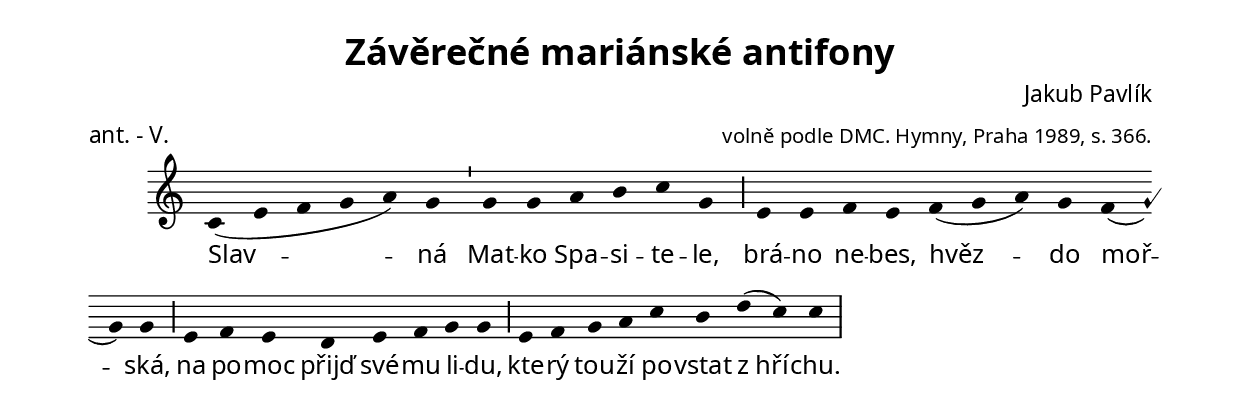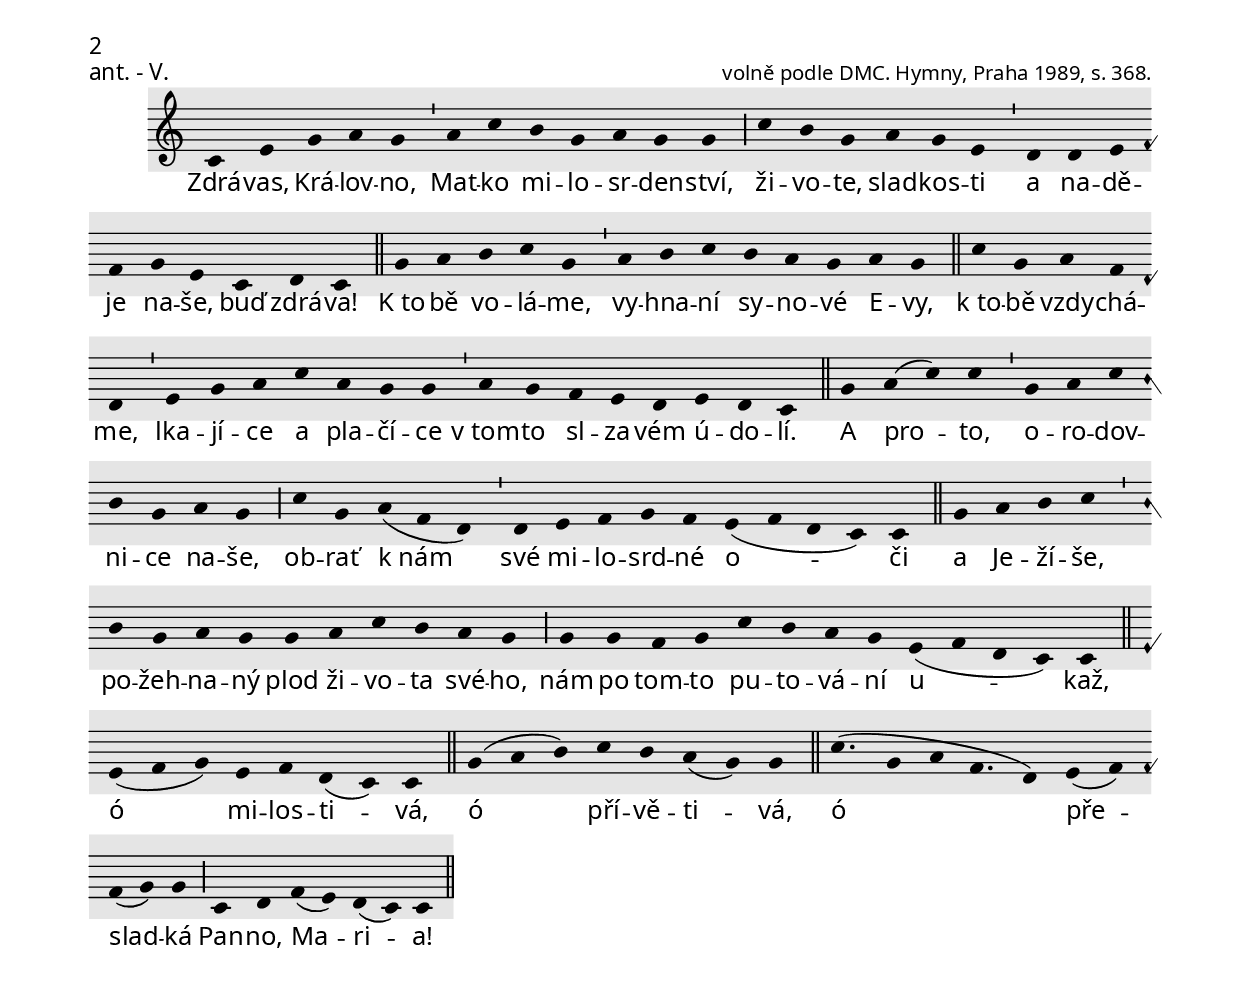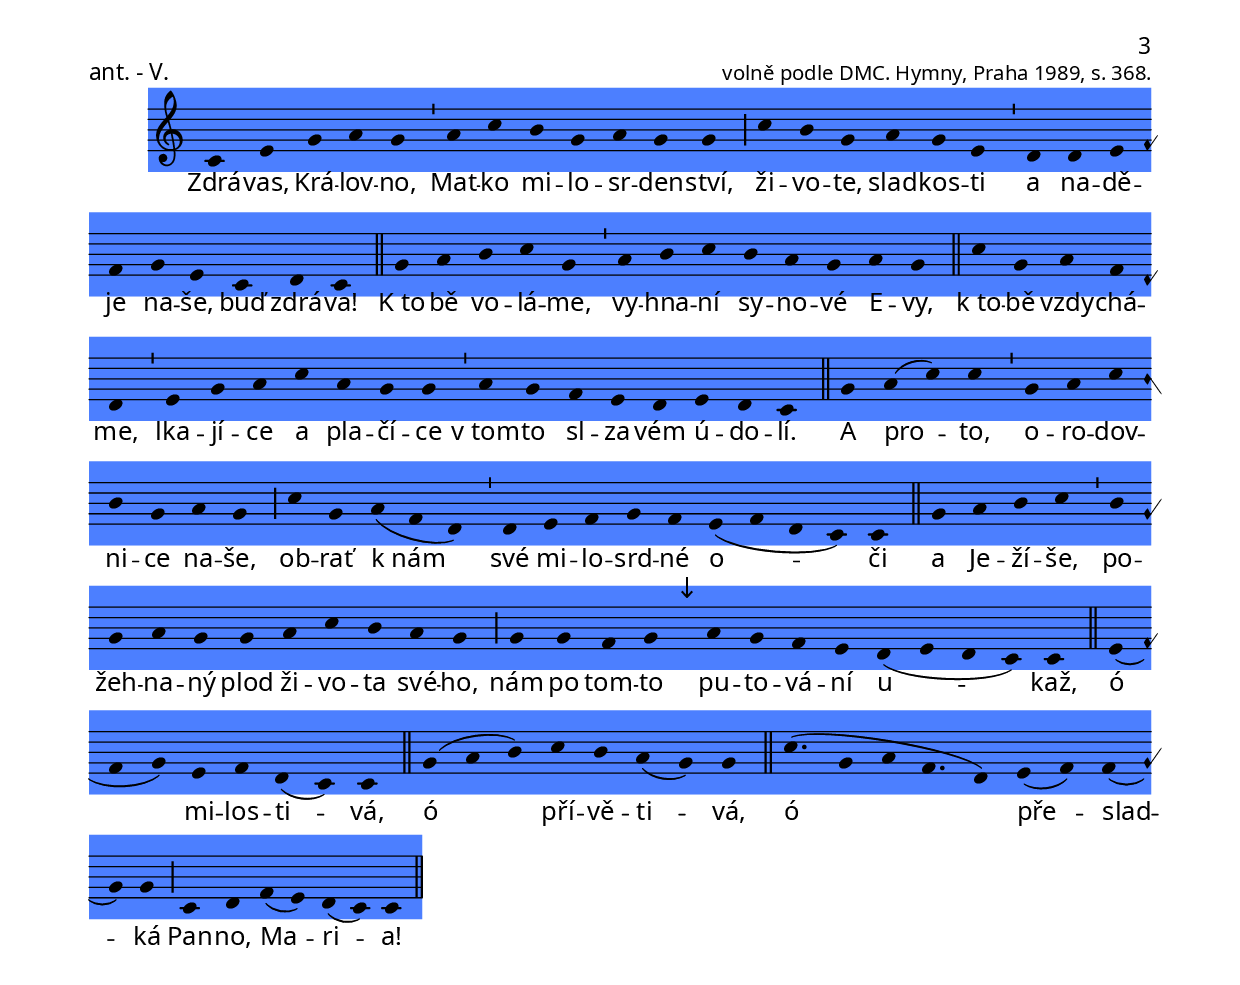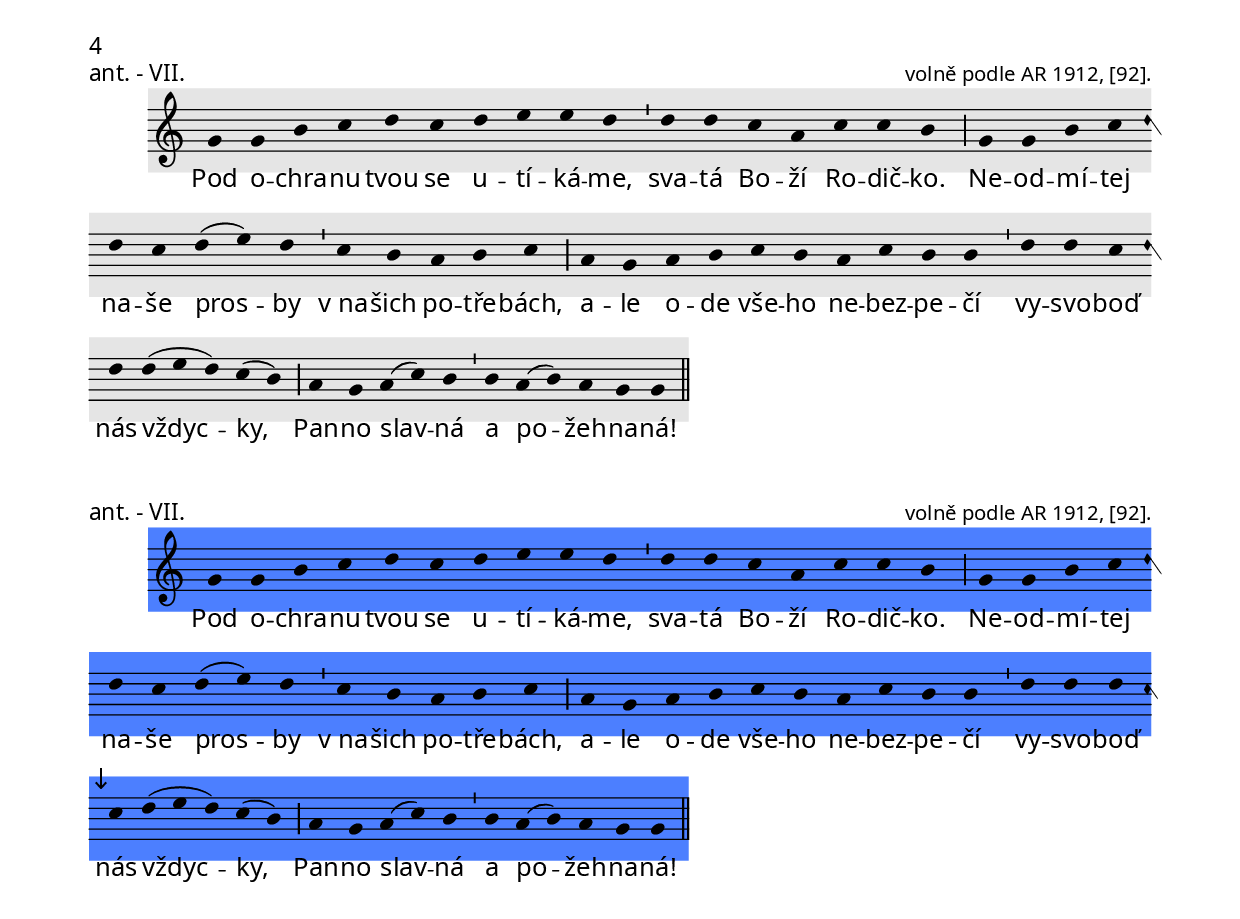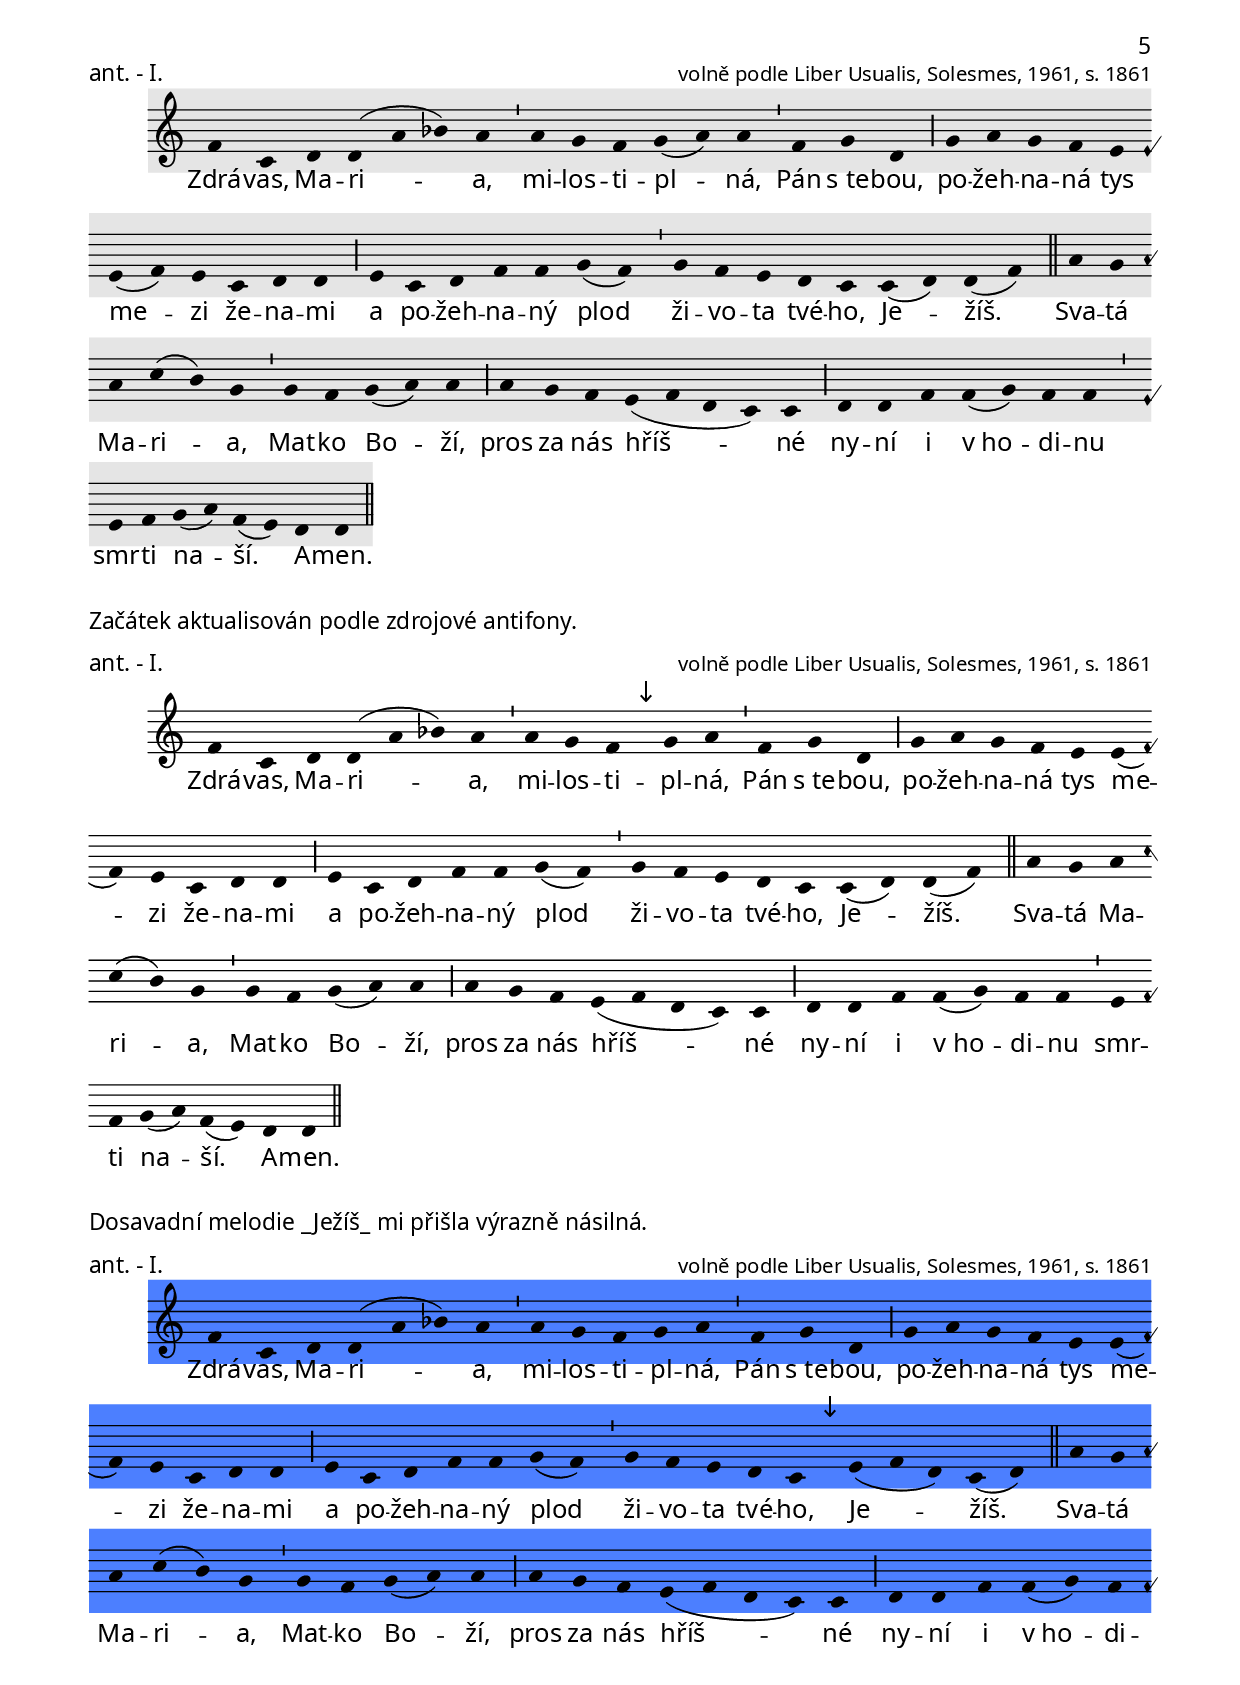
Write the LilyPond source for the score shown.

\version "2.17.24"

\header {
  title = "Závěrečné mariánské antifony"
  composer = "Jakub Pavlík"
}

\include "spolecne.ly"

\score {
  \relative c' {
    \choralniRezim
    c4( e f g a) g \barMin g g a b c g \barMaior
    e e f e f( g a) g f( g) g \barMaior
    e f e d e f g g \barMaior
    e f g a c b d( c) c \barMax
  }
  \addlyrics {
    Slav -- ná Mat -- ko Spa -- si -- te -- le,
    brá -- no ne -- bes, hvěz -- do moř -- ská,
    na po -- moc přijď své -- mu li -- du,
    kte -- rý tou -- ží po -- vstat z_hří -- chu.

    Při -- ja -- las zvěst Gab -- ri -- e -- la,
    po -- ro -- di -- las své -- ho Tvůr -- ce,
    pan -- nou jsi být ne -- pře -- sta -- la
    -_ce -- lý ve -- smír nad tím žas -- ne.

    Smi -- luj se nad hříš -- ným svě -- tem.
  }
  \header {
    fons_externus = "volně podle DMC. Hymny, Praha 1989, s. 366."
    quid = "ant."
    modus = "V"
    differentia = ""
    psalmus = ""
    id = "alma"
    piece = \markup {\sestavTitulekBezZalmu}
  }
}

\pageBreak

\score {
  \relative c' {
    \zvyraznovacSedy
    \choralniRezim
    c4 e g a g \barMin
    a c b g a g g \barMaior
    c b g a g e \barMin
    d d e f g e c d c \barFinalis

    g' a b c g \barMin
    a b c b a g a g \barFinalis
    c g a f d \barMin
    e g a c a g g \barMin
    a g f e d e d c \barFinalis

    g' a( c) c \barMin g a c b g a g \barMaior
    c g a( f d) \barMin d e f g f e( f d c) c \barFinalis

    g' a b c \barMin b g a g g a c b a g \barMaior
    g g f g c b a g e( f d c) c \barFinalis

    e( f g) e f d( c) c \barFinalis

    g'( a b) c b a( g) g \barFinalis

    c4.( g4 a f4. d4) e( f) f( g) g \barMaior
    c, d f( e) d( c) c \barFinalis
  }
  \addlyrics {
    Zdrá -- vas, Krá -- lov -- no,
    Mat -- ko mi -- lo -- sr -- den -- ství,
    ži -- vo -- te, slad -- kos -- ti
    a na -- dě -- je na -- še, buď zdrá -- va!

    K_to -- bě vo -- lá -- me,
    vy -- hna -- ní sy -- no -- vé E -- vy,

    k_to -- bě vzdy -- chá -- me,
    lka -- jí -- ce a pla -- čí -- ce
    v_tom -- to sl -- za -- vém ú -- do -- lí.

    A pro -- to, o -- ro -- dov -- ni -- ce na -- še,
    ob -- rať k_nám své mi -- lo -- srd -- né o -- či

    a Je -- ží -- še,
    po -- žeh -- na -- ný plod ži -- vo -- ta své -- ho,
    nám po tom -- to pu -- to -- vá -- ní u -- kaž,

    ó mi -- los -- ti -- vá,

    ó pří -- vě -- ti -- vá,

    ó pře -- slad -- ká Pan -- no, Ma -- ri -- a!
  }
  \header {
    fons_externus = "volně podle DMC. Hymny, Praha 1989, s. 368."
    quid = "ant."
    modus = "V"
    differentia = ""
    psalmus = ""
    poet = "Jednotný kancionál (30. vyd., 2004) 007"
    id = "salve"
    piece = \markup {\sestavTitulekBezZalmu}
  }
}

\score {
  \relative c' {
    \zvyraznovacModry
    \choralniRezim
    c4 e g a g \barMin
    a c b g a g g \barMaior
    c b g a g e \barMin
    d d e f g e c d c \barFinalis

    g' a b c g \barMin
    a b c b a g a g \barFinalis
    c g a f d \barMin
    e g a c a g g \barMin
    a g f e d e d c \barFinalis

    g' a( c) c \barMin g a c b g a g \barMaior
    c g a( f d) \barMin d e f g f e( f d c) c \barFinalis

    g' a b c \barMin b g a g g a c b a g \barMaior
    g g f g \mark\sipka a g f e d( e d c) c \barFinalis

    e( f g) e f d( c) c \barFinalis

    g'( a b) c b a( g) g \barFinalis

    c4.( g4 a f4. d4) e( f) f( g) g \barMaior
    c, d f( e) d( c) c \barFinalis
  }
  \addlyrics {
    Zdrá -- vas, Krá -- lov -- no,
    Mat -- ko mi -- lo -- sr -- den -- ství,
    ži -- vo -- te, slad -- kos -- ti
    a na -- dě -- je na -- še, buď zdrá -- va!

    K_to -- bě vo -- lá -- me,
    vy -- hna -- ní sy -- no -- vé E -- vy,

    k_to -- bě vzdy -- chá -- me,
    lka -- jí -- ce a pla -- čí -- ce
    v_tom -- to sl -- za -- vém ú -- do -- lí.

    A pro -- to, o -- ro -- dov -- ni -- ce na -- še,
    ob -- rať k_nám své mi -- lo -- srd -- né o -- či

    a Je -- ží -- še,
    po -- žeh -- na -- ný plod ži -- vo -- ta své -- ho,
    nám po tom -- to pu -- to -- vá -- ní u -- kaž,

    ó mi -- los -- ti -- vá,

    ó pří -- vě -- ti -- vá,

    ó pře -- slad -- ká Pan -- no, Ma -- ri -- a!
  }
  \header {
    fons_externus = "volně podle DMC. Hymny, Praha 1989, s. 368."
    quid = "ant."
    modus = "V"
    differentia = ""
    psalmus = ""
    poet = "Jednotný kancionál (30. vyd., 2004) 007"
    id = "salve"
    piece = \markup {\sestavTitulekBezZalmu}
  }
}

\pageBreak

\score {
  \relative c'' {
    \zvyraznovacSedy
    \choralniRezim
    g4 g b c d c d e e d \barMin
    d d c a c c b \barMaior
    g g b c d c d( e) d \barMin
    c b a b c \barMaior
    a g a b c b a c b b \barMin
    d d c d d( e d) c( b) \barMaior
    a g a( c) b \barMin b a( b) a g g \barFinalis
  }
  \addlyrics {
    Pod o -- chra -- nu tvou se u -- tí -- ká -- me,
    sva -- tá Bo -- ží Ro -- dič -- ko.
    Ne -- od -- mí -- tej na -- še pros -- by
    v_na -- šich po -- tře -- bách,
    a -- le o -- de vše -- ho ne -- bez -- pe -- čí
    vy -- svo -- boď nás vždyc -- ky,
    Pan -- no slav -- ná a po -- žeh -- na -- ná!
  }
  \header {
    fons_externus = "volně podle AR 1912, [92]."
    quid = "ant."
    modus = "VII"
    differentia = ""
    psalmus = ""
    poet = "Jednotný kancionál (30. vyd., 2004) 008 - jen první část, odpovídající tomu, co jako text mariánské antifony uvádí DMC"
    id = "subtuum"
    piece = \markup {\sestavTitulekBezZalmu}
  }
}

\score {
  \relative c'' {
    \zvyraznovacModry
    \choralniRezim
    g4 g b c d c d e e d \barMin
    d d c a c c b \barMaior
    g g b c d c d( e) d \barMin
    c b a b c \barMaior
    a g a b c b a c b b \barMin
    d d d \mark\sipka c d( e d) c( b) \barMaior
    a g a( c) b \barMin b a( b) a g g \barFinalis
  }
  \addlyrics {
    Pod o -- chra -- nu tvou se u -- tí -- ká -- me,
    sva -- tá Bo -- ží Ro -- dič -- ko.
    Ne -- od -- mí -- tej na -- še pros -- by
    v_na -- šich po -- tře -- bách,
    a -- le o -- de vše -- ho ne -- bez -- pe -- čí
    vy -- svo -- boď nás vždyc -- ky,
    Pan -- no slav -- ná a po -- žeh -- na -- ná!
  }
  \header {
    fons_externus = "volně podle AR 1912, [92]."
    quid = "ant."
    modus = "VII"
    differentia = ""
    psalmus = ""
    poet = "Jednotný kancionál (30. vyd., 2004) 008 - jen první část, odpovídající tomu, co jako text mariánské antifony uvádí DMC"
    id = "subtuum"
    piece = \markup {\sestavTitulekBezZalmu}
  }
}

\pageBreak

\score {
  \relative c' {
    \zvyraznovacSedy
    \choralniRezim
    f4 c d d( a' bes) a \barMin a g f g( a) a \barMin
    f g d \barMaior

    g a g f e e( f) e c d d \barMaior
    e c d f f g( f) \barMin g f e d c c( d) d( f) \barFinalis

    a4 g a c( b) g \barMin
    g f g( a) a \barMaior
    a g f e( f d c) c \barMaior
    d d f f( g) f f \barMin
    e f g( a) f( e) d d \barFinalis
  }
  \addlyrics {
    Zdrá -- vas, Ma -- ri -- a, mi -- los -- ti -- pl -- ná,
    Pán s_te -- bou,

    po -- žeh -- na -- ná tys me -- zi že -- na -- mi
    a po -- žeh -- na -- ný plod ži -- vo -- ta tvé -- ho, Je -- žíš.

    Sva -- tá Ma -- ri -- a,
    Mat -- ko Bo -- ží,
    pros za nás hříš -- né
    ny -- ní i v_ho -- di -- nu
    smr -- ti na -- ší. A -- men.
  }
  \header {
    fons_externus = "volně podle Liber Usualis, Solesmes, 1961, s. 1861"
    % http://gregobase.selapa.net/chant.php?id=1860
    quid = "ant."
    modus = "I"
    differentia = ""
    psalmus = ""
    fial = "sanktoral/1208pmpocatebezposkvrny.ly#2ne-amag?delsi_text"
    id = "avemaria"
    piece = \markup {\sestavTitulekBezZalmu}
  }
}

\markup{
  Začátek aktualisován podle zdrojové antifony.
}

\score {
  \relative c' {
    \choralniRezim
    f4 c d d( a' bes) a \barMin
    a g f \mark\sipka g a \barMin
    f g d \barMaior

    g a g f e e( f) e c d d \barMaior
    e c d f f g( f) \barMin g f e d c c( d) d( f) \barFinalis

    a4 g a c( b) g \barMin
    g f g( a) a \barMaior
    a g f e( f d c) c \barMaior
    d d f f( g) f f \barMin
    e f g( a) f( e) d d \barFinalis
  }
  \addlyrics {
    Zdrá -- vas, Ma -- ri -- a,
    mi -- los -- ti -- pl -- ná,
    Pán s_te -- bou,

    po -- žeh -- na -- ná tys me -- zi že -- na -- mi
    a po -- žeh -- na -- ný plod ži -- vo -- ta tvé -- ho, Je -- žíš.

    Sva -- tá Ma -- ri -- a,
    Mat -- ko Bo -- ží,
    pros za nás hříš -- né
    ny -- ní i v_ho -- di -- nu
    smr -- ti na -- ší. A -- men.
  }
  \header {
    fons_externus = "volně podle Liber Usualis, Solesmes, 1961, s. 1861"
    % http://gregobase.selapa.net/chant.php?id=1860
    quid = "ant."
    modus = "I"
    differentia = ""
    psalmus = ""
    fial = "sanktoral/1208pmpocatebezposkvrny.ly#2ne-amag?delsi_text"
    id = "avemaria"
    piece = \markup {\sestavTitulekBezZalmu}
  }
}

\markup{
  Dosavadní melodie _Ježíš_ mi přišla výrazně násilná.
}

\score {
  \relative c' {
    \zvyraznovacModry
    \choralniRezim
    f4 c d d( a' bes) a \barMin
    a g f g a \barMin
    f g d \barMaior

    g a g f e e( f) e c d d \barMaior
    e c d f f g( f) \barMin
    g f e d c \mark\sipka e( f d) c( d) \barFinalis

    a'4 g a c( b) g \barMin
    g f g( a) a \barMaior
    a g f e( f d c) c \barMaior
    d d f f( g) f f \barMin
    e f g( a) f( e) d d \barFinalis
  }
  \addlyrics {
    Zdrá -- vas, Ma -- ri -- a,
    mi -- los -- ti -- pl -- ná,
    Pán s_te -- bou,

    po -- žeh -- na -- ná tys me -- zi že -- na -- mi
    a po -- žeh -- na -- ný plod
    ži -- vo -- ta tvé -- ho, Je -- žíš.

    Sva -- tá Ma -- ri -- a,
    Mat -- ko Bo -- ží,
    pros za nás hříš -- né
    ny -- ní i v_ho -- di -- nu
    smr -- ti na -- ší. A -- men.
  }
  \header {
    fons_externus = "volně podle Liber Usualis, Solesmes, 1961, s. 1861"
    % http://gregobase.selapa.net/chant.php?id=1860
    quid = "ant."
    modus = "I"
    differentia = ""
    psalmus = ""
    fial = "sanktoral/1208pmpocatebezposkvrny.ly#2ne-amag?delsi_text"
    id = "avemaria"
    piece = \markup {\sestavTitulekBezZalmu}
  }
}